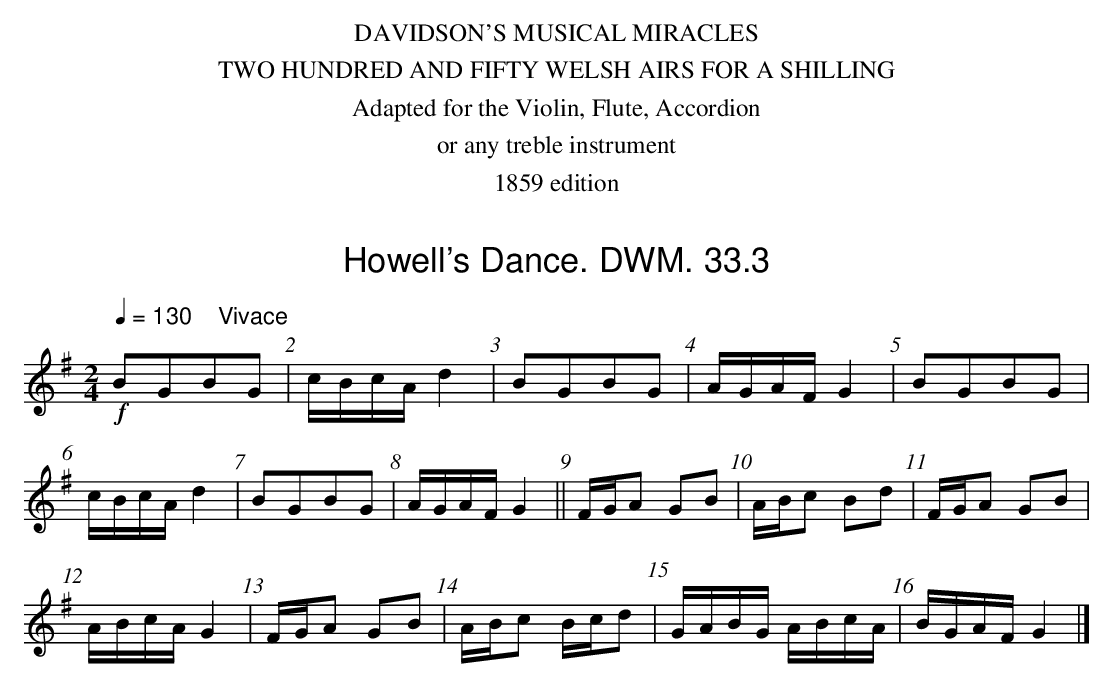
X:1
T:Howell's Dance. DWM. 33.3
M:2/4
L:1/16
Q:1/4=130 "    Vivace"
K:G
!f!B2G2B2G2|cBcA d4|B2G2B2G2|AGAF G4|B2G2B2G2|
cBcA d4|B2G2B2G2|AGAF G4||FGA2 G2B2|ABc2 B2d2|FGA2 G2B2|
ABcA G4|FGA2 G2B2|ABc2 Bcd2|GABG ABcA|BGAF G4|]
